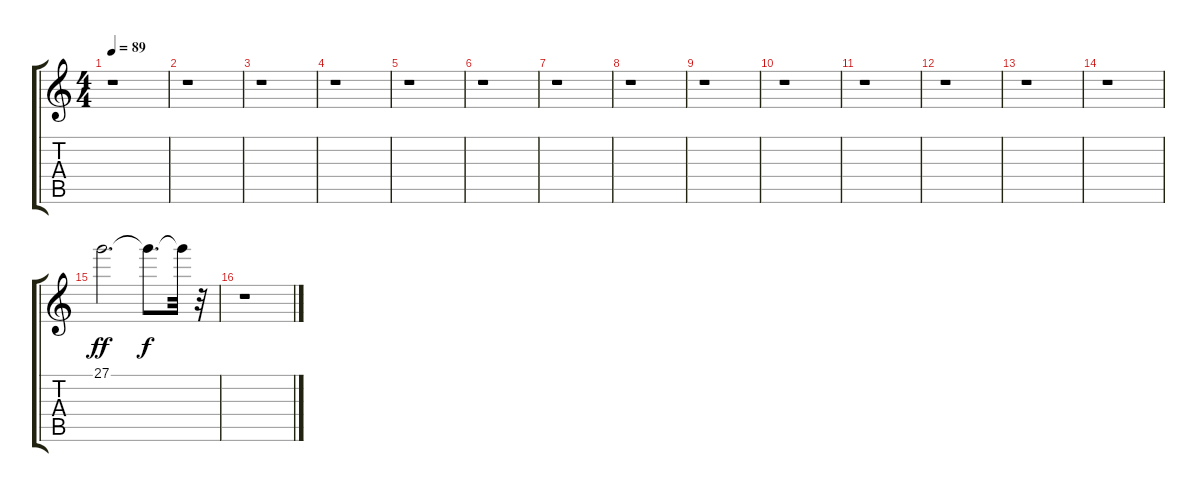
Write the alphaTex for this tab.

\track "" {instrument glockenspiel}
\staff {score tabs}
\tuning (E4 B3 G3 D3 A2 E2) {hide}
\ts (4 4)
\tempo 89
\clef g2
\ks c
r.1{dy ff instrument glockenspiel} |
r.1 |
r.1 |
r.1 |
r.1 |
r.1 |
r.1 |
r.1 |
r.1 |
r.1 |
r.1 |
r.1 |
r.1 |
r.1 |
27.1.2{d} 27.1{t}.8{d dy f} 27.1{t}.32 r.32 |
r.1
